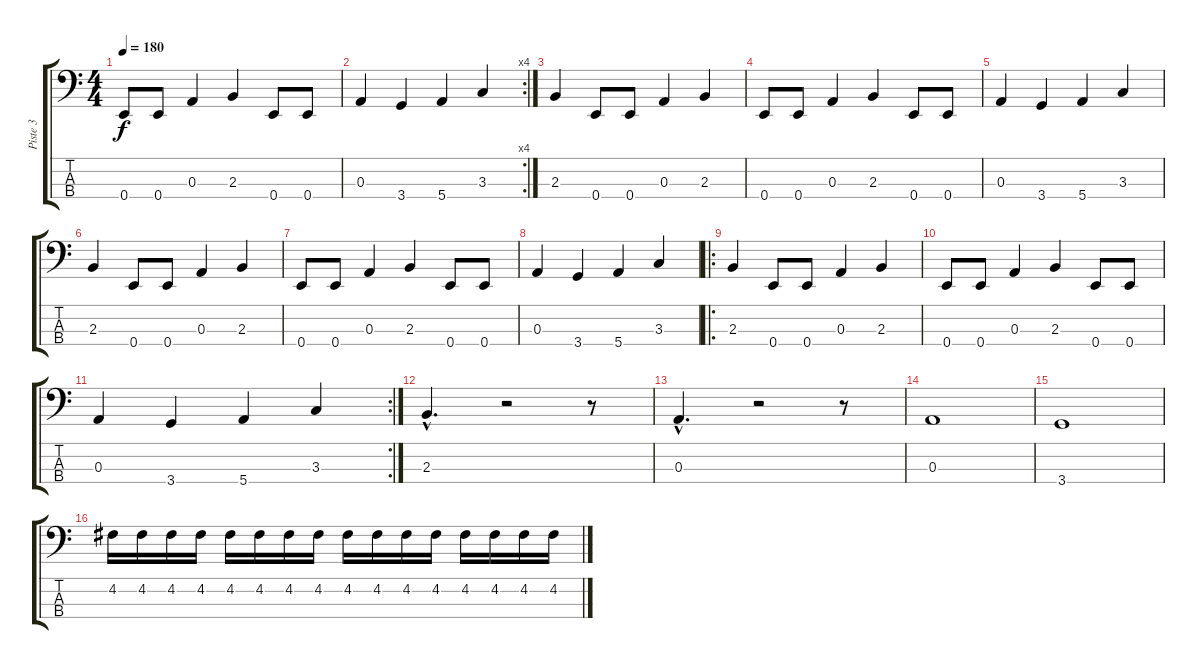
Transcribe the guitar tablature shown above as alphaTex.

\track ("Piste 3" "Piste 3") {instrument electricbassfinger}
\staff {score tabs}
\tuning (G2 D2 A1 E1) {hide}
\ts (4 4)
\tempo 180
\clef f4
\ks c
0.4.8{dy f} 0.4.8 0.3.4 2.3.4 0.4.8 0.4.8 |
\rc 4
0.3.4 3.4.4 5.4.4 3.3.4 |
2.3.4 0.4.8 0.4.8 0.3.4 2.3.4 |
0.4.8 0.4.8 0.3.4 2.3.4 0.4.8 0.4.8 |
0.3.4 3.4.4 5.4.4 3.3.4 |
2.3.4 0.4.8 0.4.8 0.3.4 2.3.4 |
0.4.8 0.4.8 0.3.4 2.3.4 0.4.8 0.4.8 |
0.3.4 3.4.4 5.4.4 3.3.4 |
\ro
2.3.4 0.4.8 0.4.8 0.3.4 2.3.4 |
0.4.8 0.4.8 0.3.4 2.3.4 0.4.8 0.4.8 |
\rc 2
0.3.4 3.4.4 5.4.4 3.3.4 |
2.3{hac}.4{d} r.2 r.8 |
0.3{hac}.4{d} r.2 r.8 |
0.3.1 |
3.4.1 |
4.2.16 4.2.16 4.2.16 4.2.16 4.2.16 4.2.16 4.2.16 4.2.16 4.2.16 4.2.16 4.2.16 4.2.16 4.2.16 4.2.16 4.2.16 4.2.16
